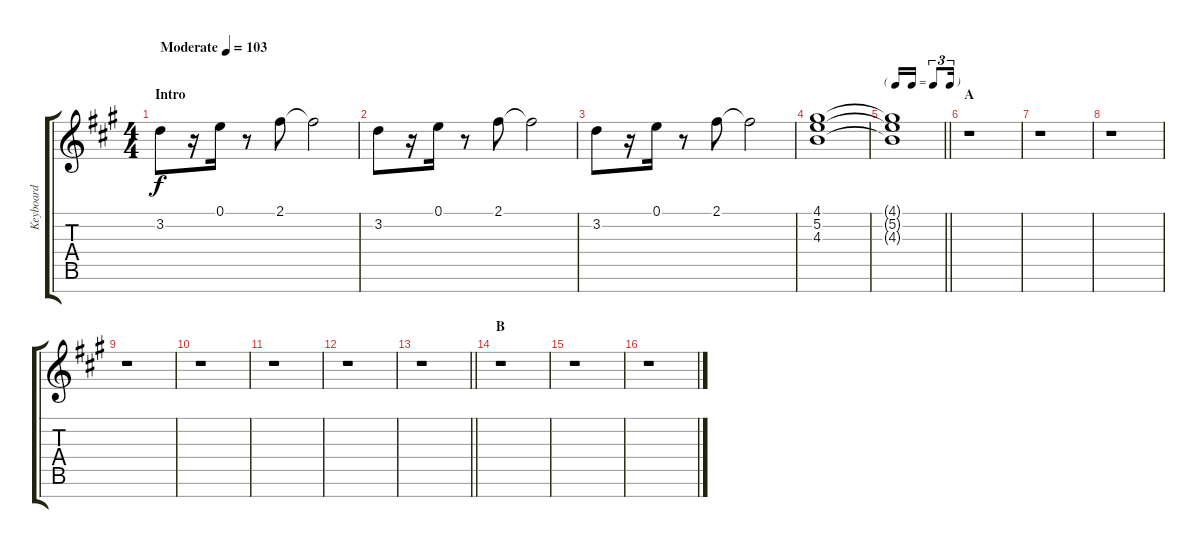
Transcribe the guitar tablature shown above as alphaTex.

\track ("Keyboard" "Keyboard") {instrument rockorgan}
\staff {score tabs}
\tuning (E5 B4 G4 D4 A3 E3 B2) {hide}
\ts (4 4)
\section ("" "Intro")
\tempo (103 "Moderate")
\clef g2
\ks a
3.2.8{dy f instrument rockorgan} r.16 0.1.16 r.8 2.1.8 2.1{t}.2 |
3.2.8 r.16 0.1.16 r.8 2.1.8 2.1{t}.2 |
3.2.8 r.16 0.1.16 r.8 2.1.8 2.1{t}.2 |
(4.1 5.2 4.3).1 |
\tf triplet16th
\barLineRight lightlight
(4.1{t} 5.2{t} 4.3{t}).1 |
\section ("" "A")
r.1 |
r.1 |
r.1 |
r.1 |
r.1 |
r.1 |
r.1 |
\barLineRight lightlight
r.1 |
\section ("" "B")
r.1 |
r.1 |
r.1
